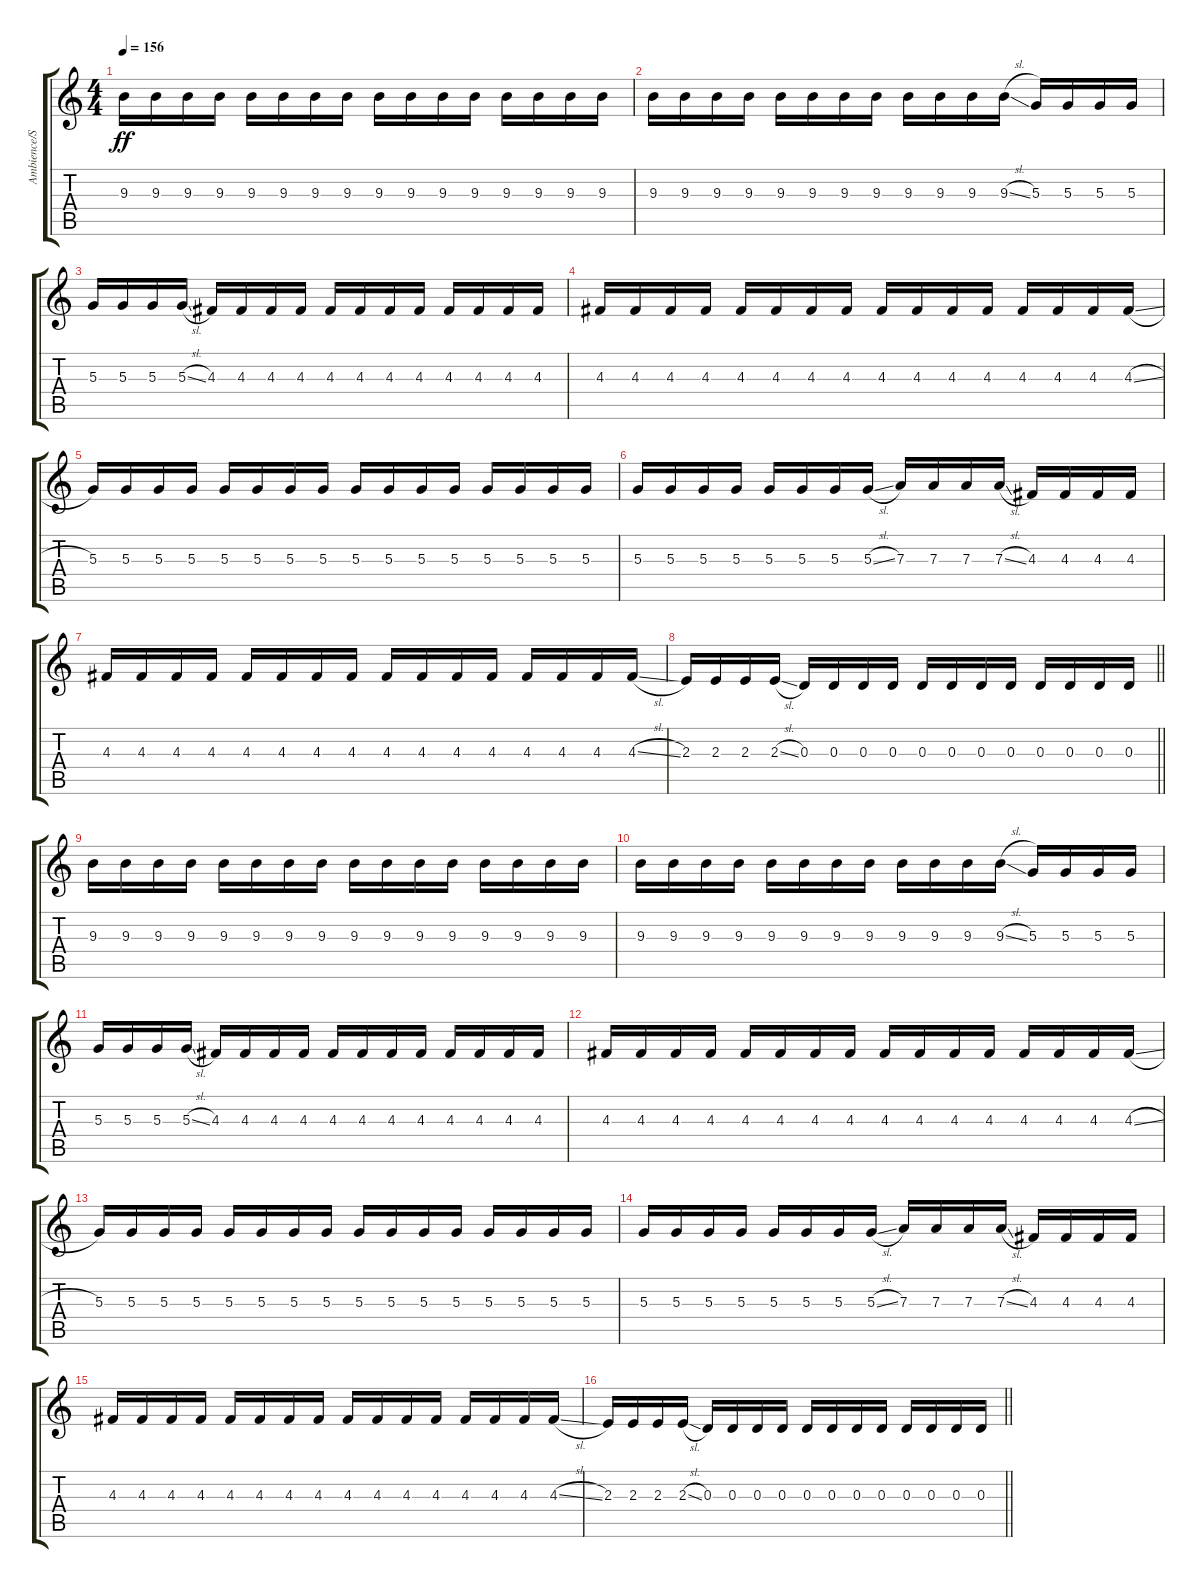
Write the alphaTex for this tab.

\track ("Ambience/Second Lead" "Ambience/S") {instrument distortionguitar}
\staff {score tabs}
\tuning (B3 Gb3 D3 A2 E2 B1) {hide}
\ts (4 4)
\section ("" "")
\tempo 156
\clef g2
\ks c
9.3.16{dy ff} 9.3.16 9.3.16 9.3.16 9.3.16 9.3.16 9.3.16 9.3.16 9.3.16 9.3.16 9.3.16 9.3.16 9.3.16 9.3.16 9.3.16 9.3.16 |
9.3.16 9.3.16 9.3.16 9.3.16 9.3.16 9.3.16 9.3.16 9.3.16 9.3.16 9.3.16 9.3.16 9.3{sl}.16 5.3.16 5.3.16 5.3.16 5.3.16 |
5.3.16 5.3.16 5.3.16 5.3{sl}.16 4.3.16 4.3.16 4.3.16 4.3.16 4.3.16 4.3.16 4.3.16 4.3.16 4.3.16 4.3.16 4.3.16 4.3.16 |
4.3.16 4.3.16 4.3.16 4.3.16 4.3.16 4.3.16 4.3.16 4.3.16 4.3.16 4.3.16 4.3.16 4.3.16 4.3.16 4.3.16 4.3.16 4.3{sl}.16 |
5.3.16 5.3.16 5.3.16 5.3.16 5.3.16 5.3.16 5.3.16 5.3.16 5.3.16 5.3.16 5.3.16 5.3.16 5.3.16 5.3.16 5.3.16 5.3.16 |
5.3.16 5.3.16 5.3.16 5.3.16 5.3.16 5.3.16 5.3.16 5.3{sl}.16 7.3.16 7.3.16 7.3.16 7.3{sl}.16 4.3.16 4.3.16 4.3.16 4.3.16 |
4.3.16 4.3.16 4.3.16 4.3.16 4.3.16 4.3.16 4.3.16 4.3.16 4.3.16 4.3.16 4.3.16 4.3.16 4.3.16 4.3.16 4.3.16 4.3{sl}.16 |
\barLineRight lightlight
2.3.16 2.3.16 2.3.16 2.3{sl}.16 0.3.16 0.3.16 0.3.16 0.3.16 0.3.16 0.3.16 0.3.16 0.3.16 0.3.16 0.3.16 0.3.16 0.3.16 |
\section ("" "")
9.3.16 9.3.16 9.3.16 9.3.16 9.3.16 9.3.16 9.3.16 9.3.16 9.3.16 9.3.16 9.3.16 9.3.16 9.3.16 9.3.16 9.3.16 9.3.16 |
9.3.16 9.3.16 9.3.16 9.3.16 9.3.16 9.3.16 9.3.16 9.3.16 9.3.16 9.3.16 9.3.16 9.3{sl}.16 5.3.16 5.3.16 5.3.16 5.3.16 |
5.3.16 5.3.16 5.3.16 5.3{sl}.16 4.3.16 4.3.16 4.3.16 4.3.16 4.3.16 4.3.16 4.3.16 4.3.16 4.3.16 4.3.16 4.3.16 4.3.16 |
4.3.16 4.3.16 4.3.16 4.3.16 4.3.16 4.3.16 4.3.16 4.3.16 4.3.16 4.3.16 4.3.16 4.3.16 4.3.16 4.3.16 4.3.16 4.3{sl}.16 |
5.3.16 5.3.16 5.3.16 5.3.16 5.3.16 5.3.16 5.3.16 5.3.16 5.3.16 5.3.16 5.3.16 5.3.16 5.3.16 5.3.16 5.3.16 5.3.16 |
5.3.16 5.3.16 5.3.16 5.3.16 5.3.16 5.3.16 5.3.16 5.3{sl}.16 7.3.16 7.3.16 7.3.16 7.3{sl}.16 4.3.16 4.3.16 4.3.16 4.3.16 |
4.3.16 4.3.16 4.3.16 4.3.16 4.3.16 4.3.16 4.3.16 4.3.16 4.3.16 4.3.16 4.3.16 4.3.16 4.3.16 4.3.16 4.3.16 4.3{sl}.16 |
\barLineRight lightlight
2.3.16 2.3.16 2.3.16 2.3{sl}.16 0.3.16 0.3.16 0.3.16 0.3.16 0.3.16 0.3.16 0.3.16 0.3.16 0.3.16 0.3.16 0.3.16 0.3.16
